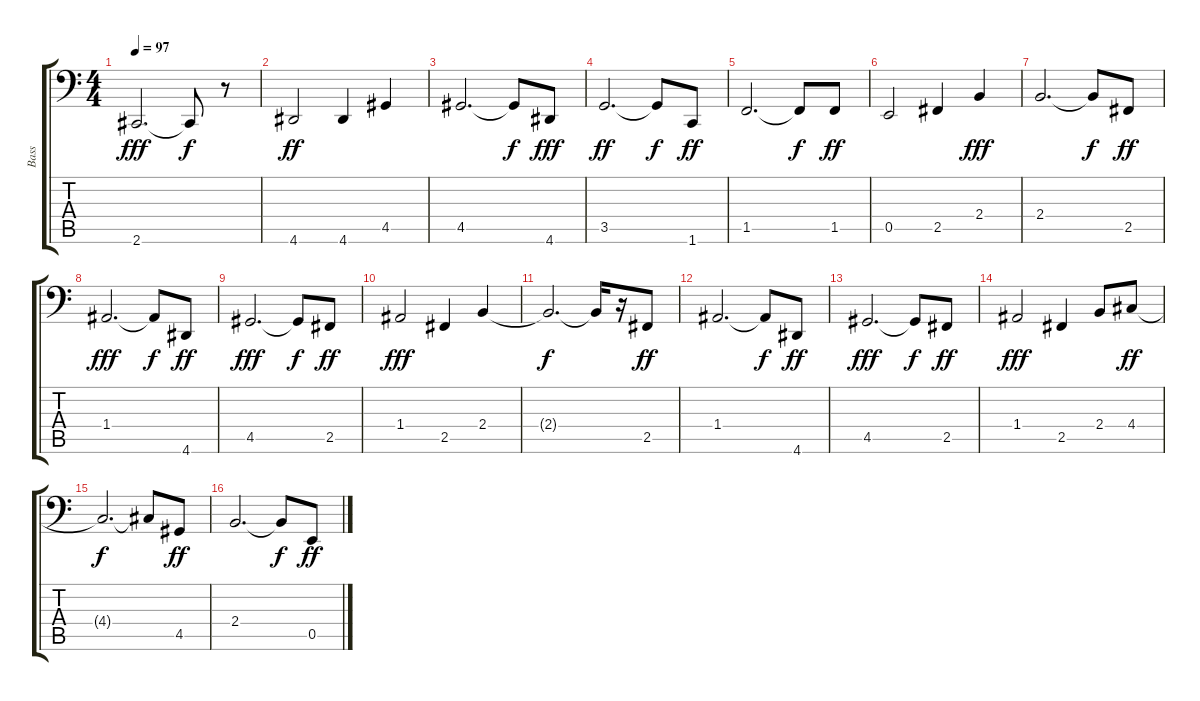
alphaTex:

\track ("Bass" "Bass") {instrument synthbass1}
\staff {score tabs}
\tuning (C3 G2 D2 A1 E1 B0) {hide}
\ts (4 4)
\tempo 97
\clef f4
\ks c
2.6.2{d dy fff} 2.6{t}.8{dy f} r.8 |
4.6.2{dy ff} 4.6.4 4.5.4 |
4.5.2{d} 4.5{t}.8{dy f} 4.6.8{dy fff} |
3.5.2{d dy ff} 3.5{t}.8{dy f} 1.6.8{dy ff} |
1.5.2{d} 1.5{t}.8{dy f} 1.5.8{dy ff} |
0.5.2 2.5.4 2.4.4{dy fff} |
2.4.2{d} 2.4{t}.8{dy f} 2.5.8{dy ff} |
1.4.2{d dy fff} 1.4{t}.8{dy f} 4.6.8{dy ff} |
4.5.2{d dy fff} 4.5{t}.8{dy f} 2.5.8{dy ff} |
1.4.2{dy fff} 2.5.4 2.4.4 |
2.4{t}.2{d dy f} 2.4{t}.16 r.16 2.5.8{dy ff} |
1.4.2{d} 1.4{t}.8{dy f} 4.6.8{dy ff} |
4.5.2{d dy fff} 4.5{t}.8{dy f} 2.5.8{dy ff} |
1.4.2{dy fff} 2.5.4 2.4.8 4.4.8{dy ff} |
4.4{t}.2{d dy f} 4.4{t}.8 4.5.8{dy ff} |
2.4.2{d} 2.4{t}.8{dy f} 0.5.8{dy ff}
